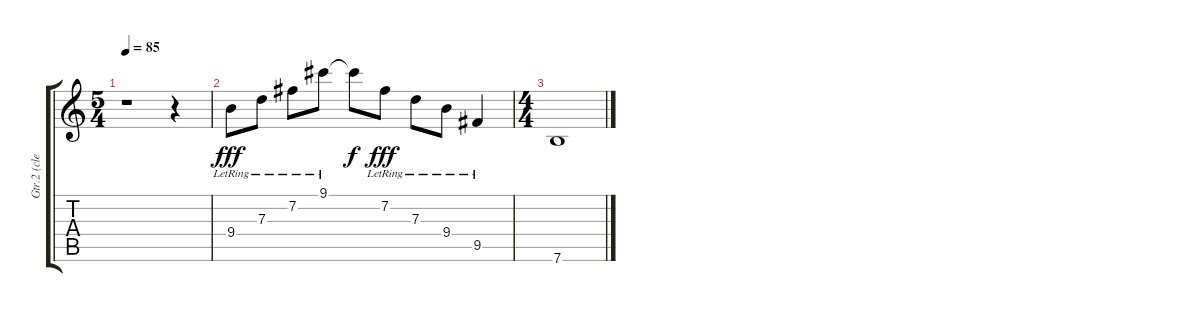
\track ("Gtr.2 (clean)" "Gtr.2 (cle") {instrument electricguitarclean}
\staff {score tabs}
\tuning (E4 B3 G3 D3 A2 E2) {hide}
\ts (5 4)
\tempo 85
\clef g2
\ks c
r.1{dy fff} r.4 |
9.4{lr}.8 7.3{lr}.8 7.2{lr}.8 9.1{lr}.8 9.1{t}.8{dy f} 7.2{lr}.8{dy fff} 7.3{lr}.8 9.4{lr}.8 9.5{lr}.4 |
\ts (4 4)
7.6.1
